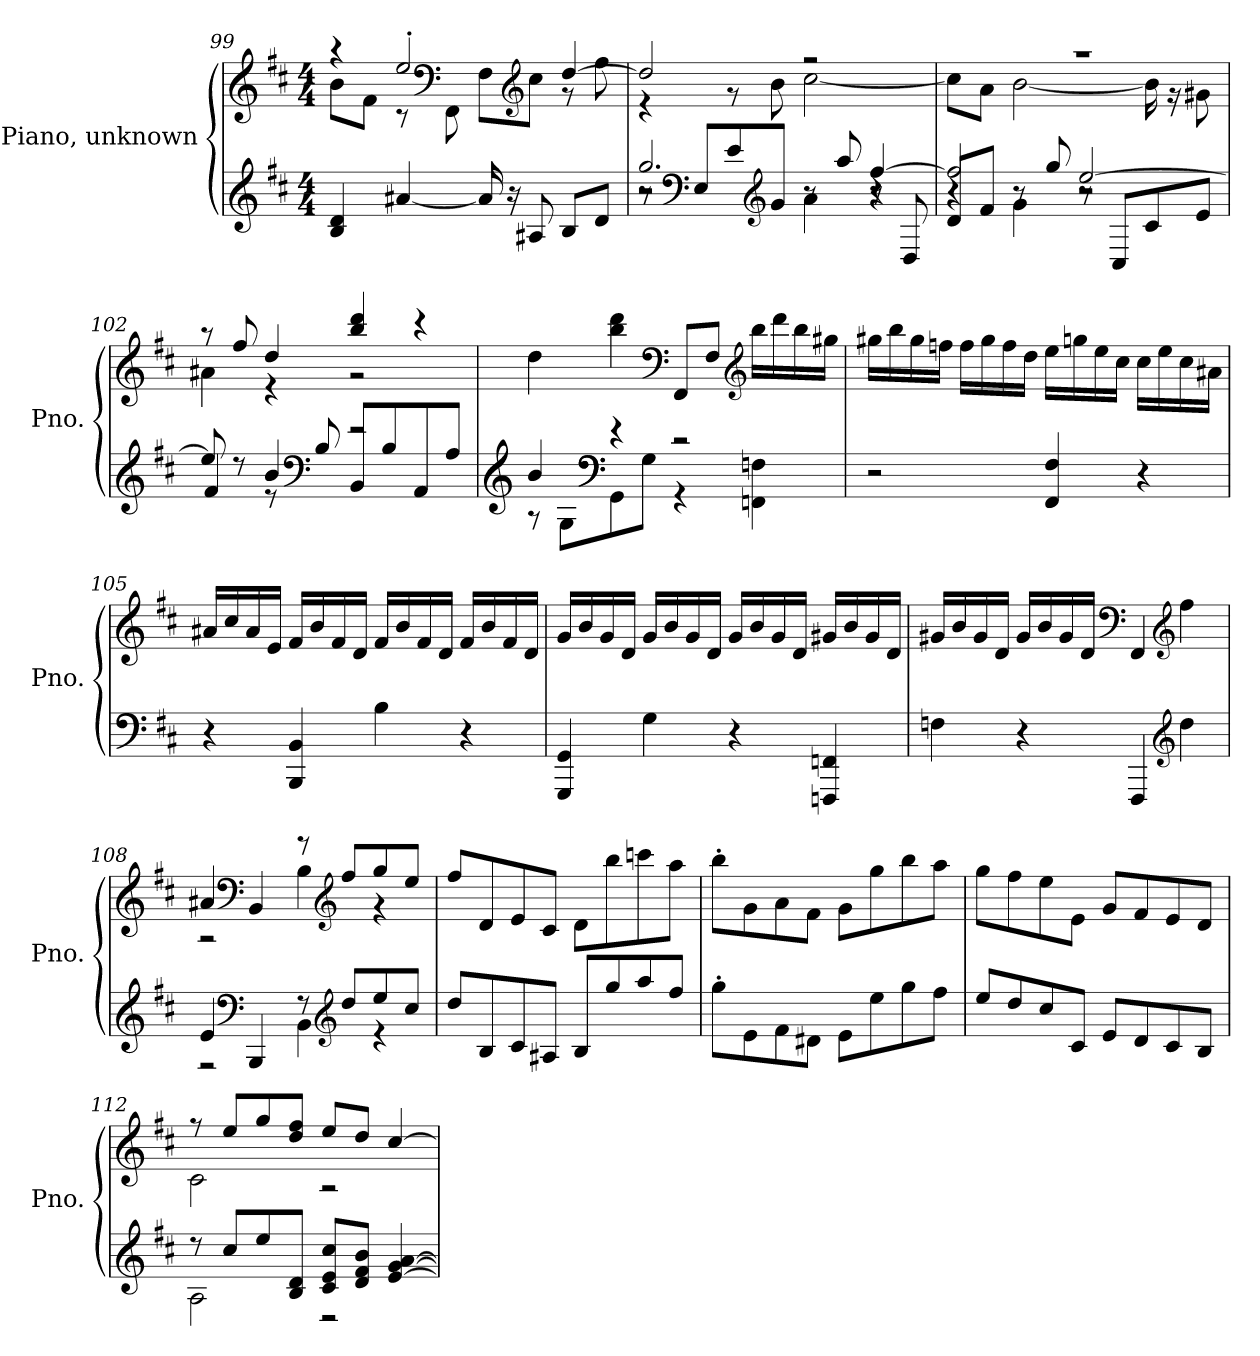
**kern	**kern
*part1	*part1
*staff2	*staff1
*I"Piano, unknown	*
*I'Pno.	*
*clefG2	*clefG2
*k[f#c#]	*k[f#c#]
*M4/4	*M4/4
=99	=99
*	*^
4B/ 4d/	4r	8b\L
.	.	8f#\J
[4a#X/	2ee'/	8r
*	*clefF4	*
.	.	8FF#\
16a#/]	.	8F#\L
16r	.	.
*	*clefG2	*
8A#X/	.	8cc#\J
8B/L	[4dd/	8r
8d/J	.	8ff#\
!!LO:LB:g=z	!!
=100	=100	=100
*^	*	*
*	*^	*	*
2.gg/	2r	8r	2dd/]	4r
*clefF4	*	*	*	*
.	.	8E/L	.	.
.	.	8e/	.	8r
*clefG2	*	*	*	*
.	.	8g/J	.	8b\
.	4a\	8r	2r	[2cc#\
.	.	8aa/	.	.
[4ff#/	4r	8r	.	.
.	.	8D/	.	.
=101	=101	=101	=101	=101
2ff#/]	4r	8d/L	1r	8cc#\L]
.	.	8f#/J	.	8a\J
.	4g\	8r	.	[2b\
.	.	8gg/	.	.
[2ee/	2r	8r	.	.
.	.	8C#/L	.	.
.	.	8c#/	.	16b\]
.	.	.	.	16r
.	.	8e/J	.	8g#X\
*	*v	*v	*	*
=102	=102	=102	=102
8ee/]	4f#/	8r	4a#X\
8r	.	8ff#/	.
4b/	8r	4dd/	4r
*clefF4	*	*	*
.	8B/	.	.
2r	8BB/L	4bb/ 4ddd/	2r
.	8B/	.	.
.	8AA/	4r	.
.	8A/J	.	.
*	*	*v	*v
!!LO:PB:g=z
=103	=103	=103
*clefG2	*	*
4b/	8r	4dd\
.	8G\L	.
*clefF4	*	*
4r	8GG\	4bb\ 4ddd\
.	8G\J	.
*	*	*clefF4
2r	4r	8FF#/L
.	.	8F#/J
*	*	*clefG2
.	4FFn\ 4Fn\	16bb\LL
.	.	16ddd\
.	.	16bb\
.	.	16gg#X\JJ
*v	*v	*
=104	=104
2r	16gg#X\LL
.	16bb\
.	16gg#\
.	16ffn\JJ
.	16ff\LL
.	16gg#\
.	16ff\
.	16dd\JJ
4FF#/ 4F#/	16ee\LL
.	16ggn\
.	16ee\
.	16cc#\JJ
4r	16cc#\LL
.	16ee\
.	16cc#\
.	16a#X\JJ
!!LO:LB:g=z
=105	=105
4r	16a#X/LL
.	16cc#/
.	16a#/
.	16e/JJ
4BBB/ 4BB/	16f#/LL
.	16b/
.	16f#/
.	16d/JJ
4B\	16f#/LL
.	16b/
.	16f#/
.	16d/JJ
4r	16f#/LL
.	16b/
.	16f#/
.	16d/JJ
=106	=106
4GGG/ 4GG/	16g/LL
.	16b/
.	16g/
.	16d/JJ
4G\	16g/LL
.	16b/
.	16g/
.	16d/JJ
4r	16g/LL
.	16b/
.	16g/
.	16d/JJ
4FFFn/ 4FFn/	16g#X/LL
.	16b/
.	16g#/
.	16d/JJ
!!LO:LB:g=z
=107	=107
4Fn\	16g#X/LL
.	16b/
.	16g#/
.	16d/JJ
4r	16g#/LL
.	16b/
.	16g#/
.	16d/JJ
*	*clefF4
4FFF#/	4FF#/
*clefG2	*clefG2
4dd\	4ff#\
=108	=108
*^	*^
4e/	2r	4a#X/	2r
*clefF4	*	*clefF4	*
4BBB/	.	4BB/	.
8r	4BB\	8r	4B\
*clefG2	*	*clefG2	*
8dd/L	.	8ff#/L	.
8ee/	4r	8gg/	4r
8cc#/J	.	8ee/J	.
*v	*v	*	*
*	*v	*v
=109	=109
8dd/L	8ff#/L
8B/	8d/
8c#/	8e/
8A#X/J	8c#/J
8B/L	8d\L
8gg/	8bb\
8aa/	8cccn\
8ff#/J	8aa\J
!!LO:LB:g=z
=110	=110
8gg'\L	8bb'\L
8e\	8g\
8f#\	8a\
8d#X\J	8f#\J
8e\L	8g\L
8ee\	8gg\
8gg\	8bb\
8ff#\J	8aa\J
=111	=111
8ee/L	8gg\L
8dd/	8ff#\
8cc#/	8ee\
8c#/J	8e\J
8e/L	8g/L
8d/	8f#/
8c#/	8e/
8B/J	8d/J
=112	=112
*^	*^
8r	2A\	8r	2c#\
8cc#/L	.	8ee/L	.
8ee/	.	8gg/	.
8B/ 8d/J	.	8dd/ 8ff#/J	.
8c#/ 8e/ 8cc#/L	2r	8ee/L	2r
8d/ 8f#/ 8b/J	.	8dd/J	.
[4e/ [4g/ [4a/	.	[4cc#/	.
*v	*v	*	*
*	*v	*v
=	=
*-	*-
